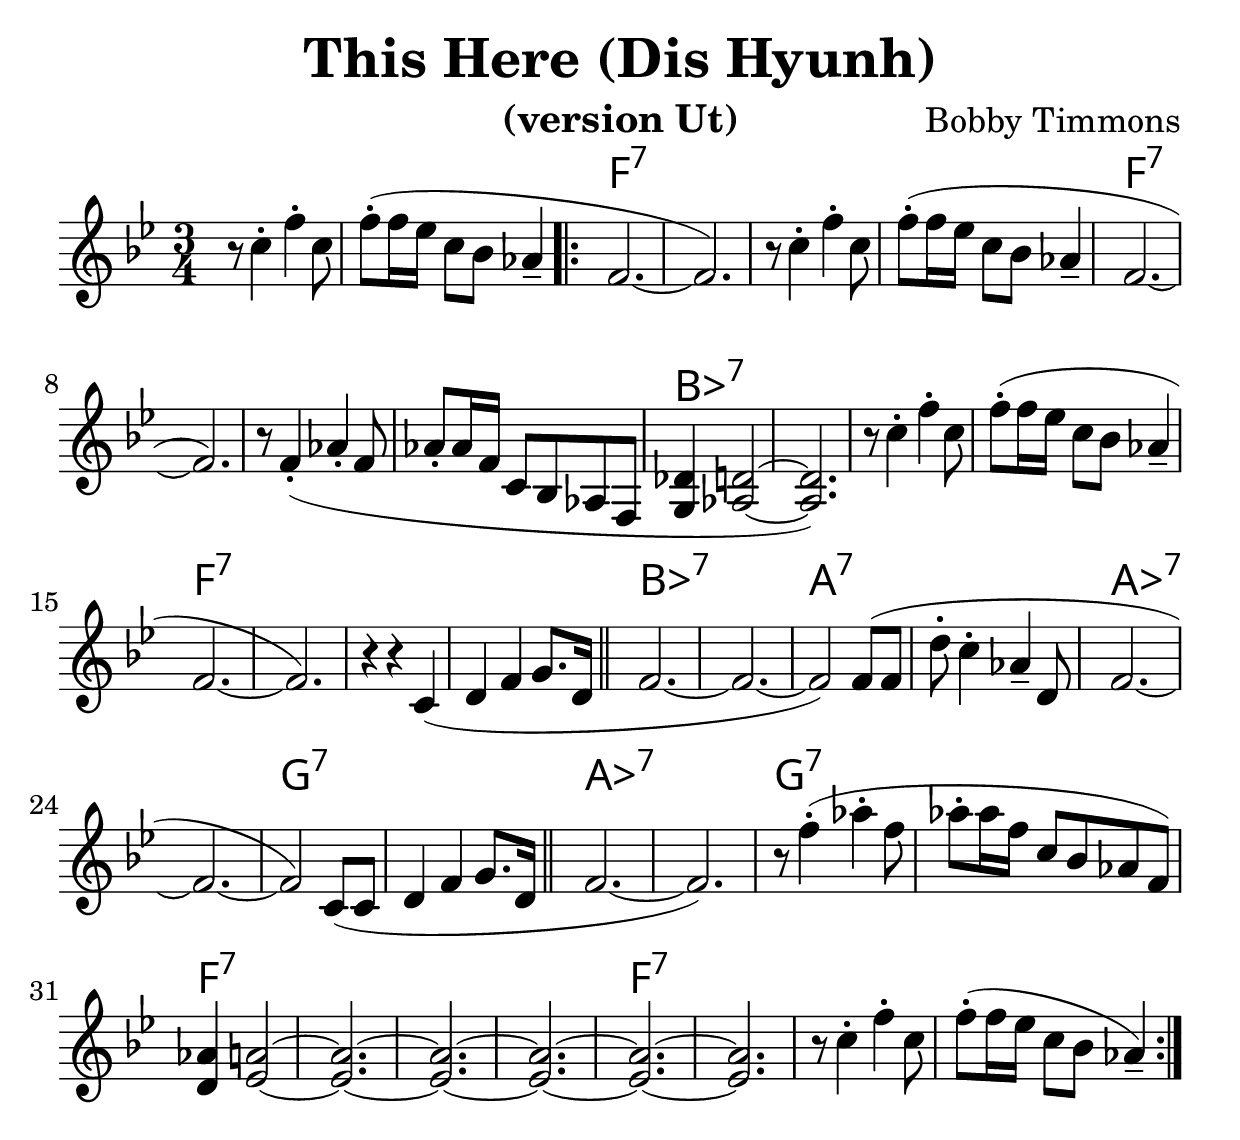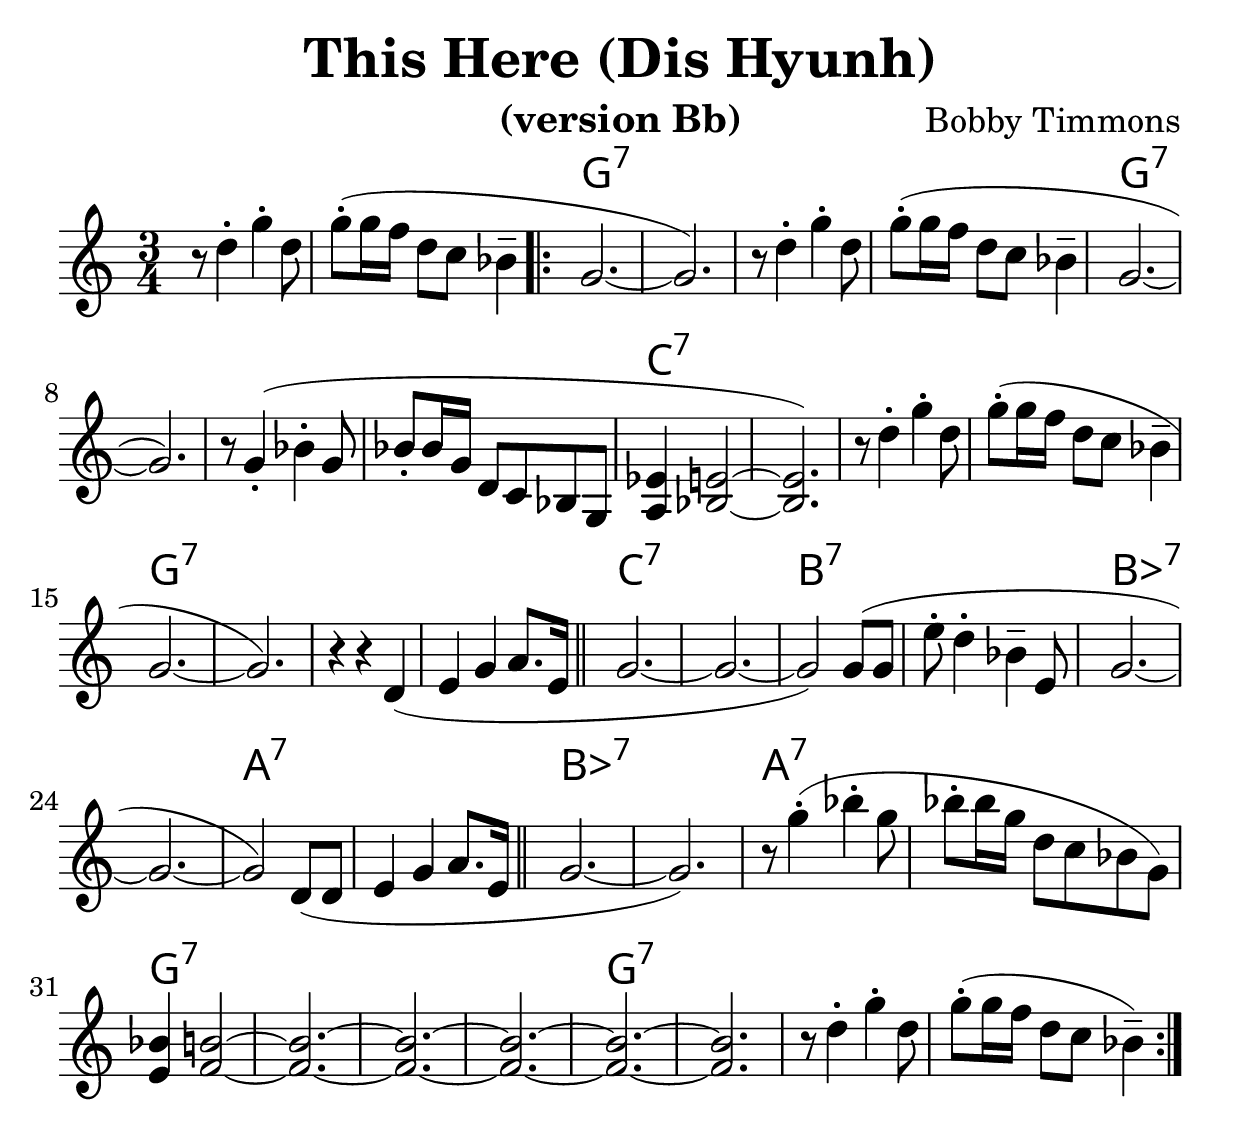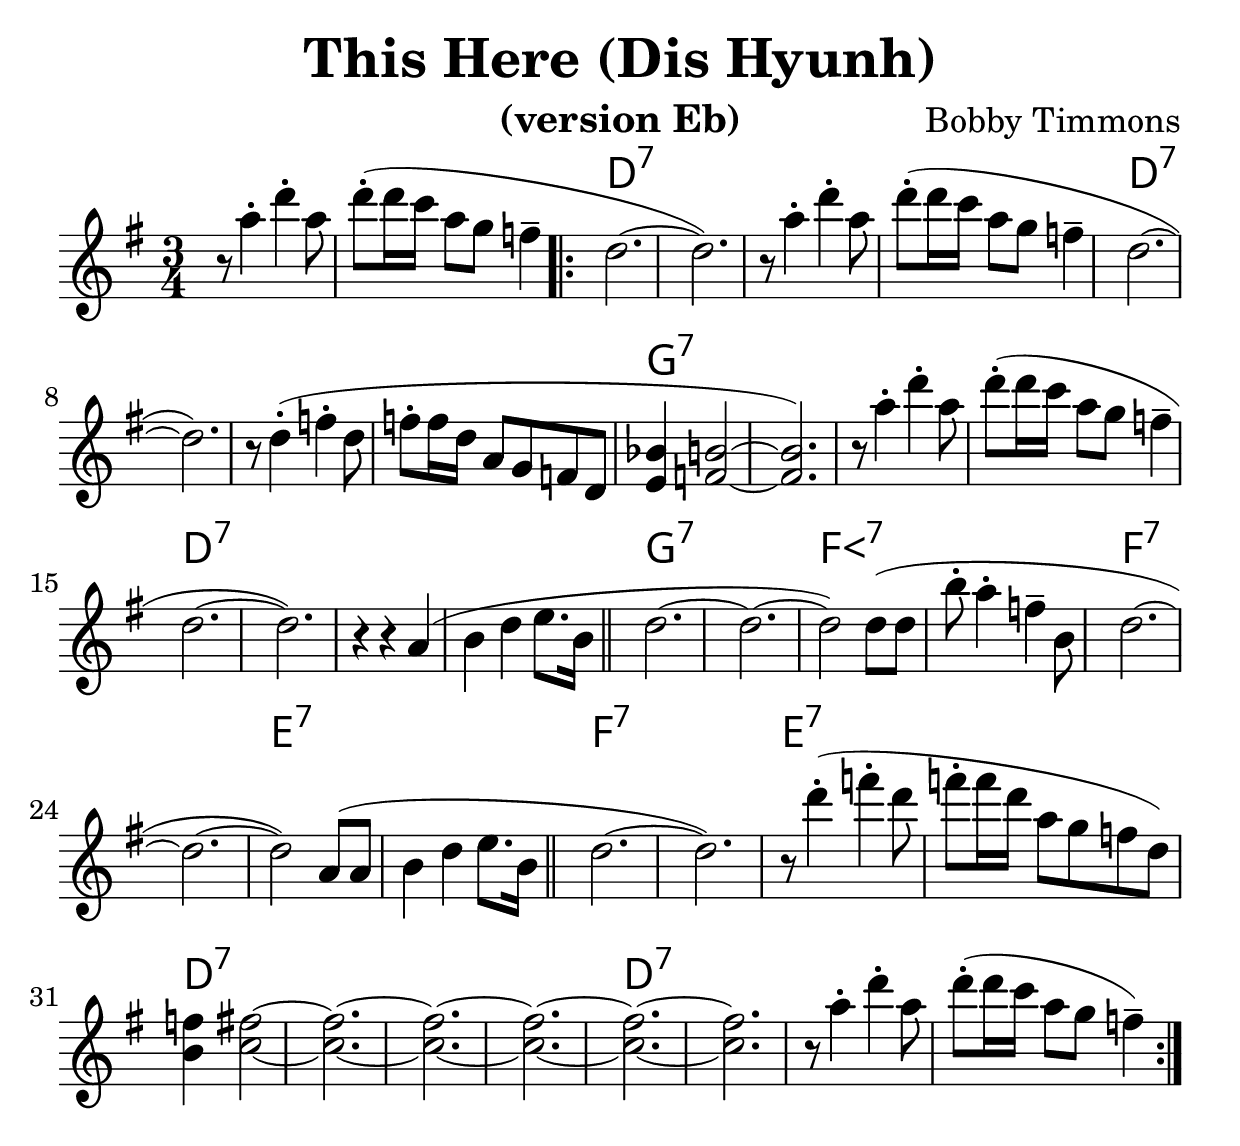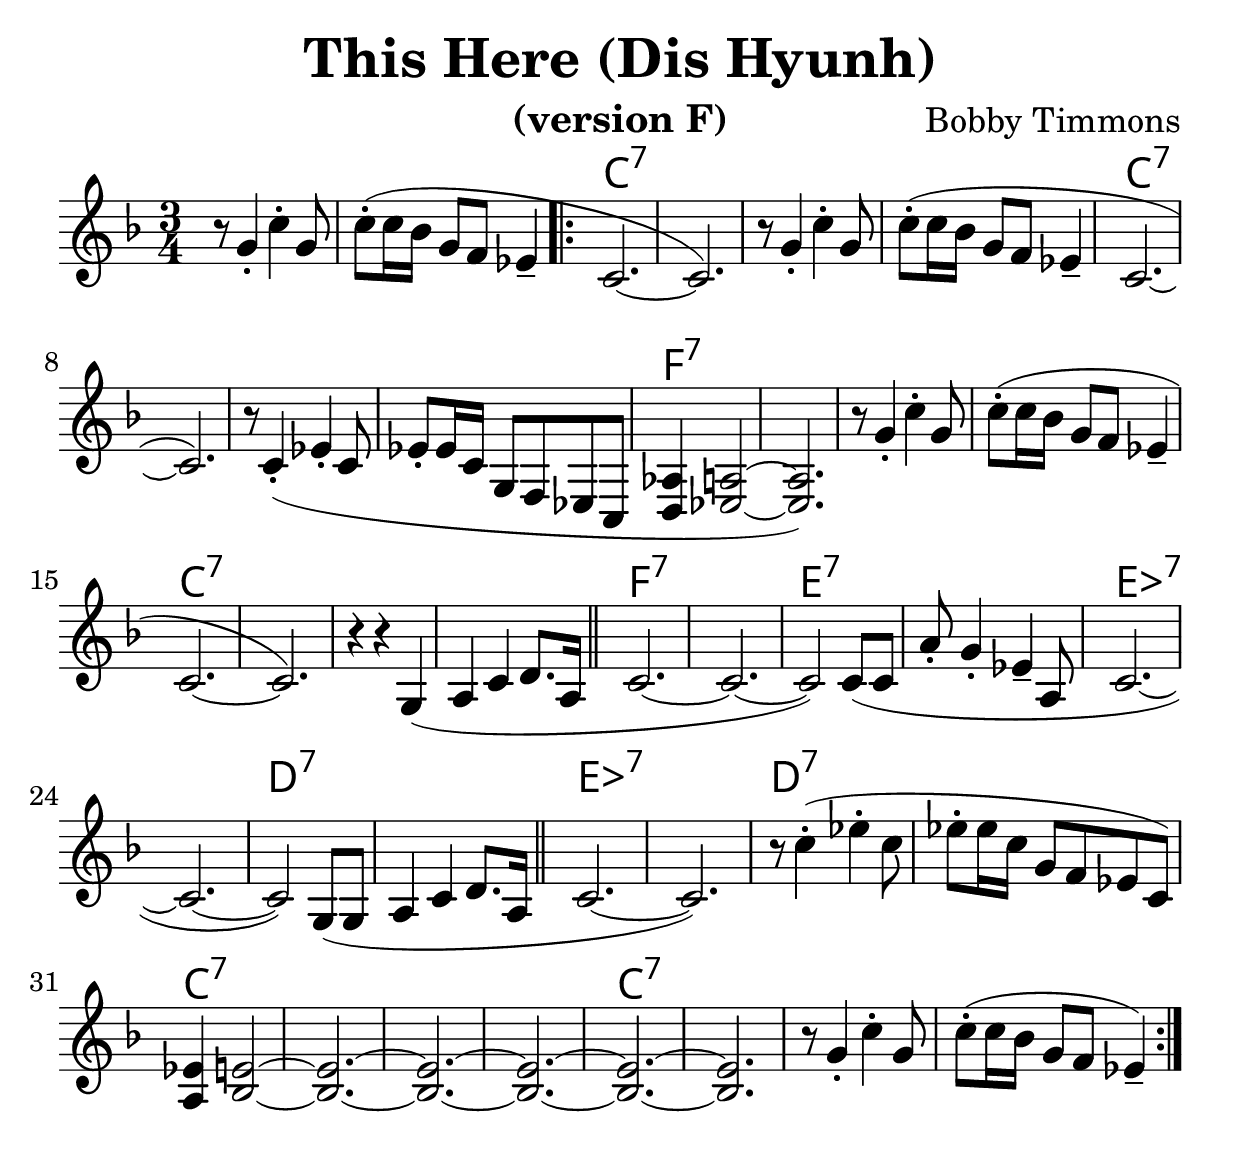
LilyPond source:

% Created on Sun Mar 14 14:57:14 CET 2010
\version "2.22.0"

#(set-global-staff-size 30)
#(set-default-paper-size "a4")
\include "utils/AccordsJazzDefs.ly"

\paper { indent = 0\cm} 

\header {
	title = "This Here (Dis Hyunh)" 
 	composer = "Bobby Timmons"
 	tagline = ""

}


accords = \chords {
	s2. s
	\repeat volta 2
	{
	f:7 s s s
	f:7 s s s
	bes:7 s s s
	f:7 s s s
	bes:7 s a:7 s aes:7 s g:7 s aes:7 s g:7 s
	f:7 s s s
	f:7 s s s}
}
staffViolon = \new Staff {
	\time 3/4
	\override Score.MetronomeMark.stencil = ##f
	\tempo 4 = 114 
	%\set Staff.instrumentName = "Bb"
	\set Staff.midiInstrument = "tenor sax"
	\key bes \major
	\clef treble
	\relative c' {
		\accidentalStyle modern-cautionary
 % Type notes here 
 	r8 c'4-. f-. c8
 	 f-. ( f16 ees c8 bes aes4--
 	 \repeat volta 2 {
 	f2.~ f )
 	r8 c'4-. f-. c8
 	 f-. ( f16 ees c8 bes aes4--
 	f2.~ f )
 	r8 f4-. ( aes-. f8
 	aes-. aes16 f c8 bes aes f
 	<<{g4 aes2~aes2.}{des4 d2~ d2. )}>>
 	r8 c'4-. f-. c8
 	f-. ( f16 ees c8 bes aes4--
 	f2.~ f )
 	r4 r c ( d f g8. d16 \bar "||" f2.~ f~ f2 )
 	f8 ( f d'-. c4-. aes-- d,8 f2.~ f~ f2 )
 	c8 ( c d4 f g8. d16 \bar "||" f2.~ f)
 	r8 f'4-. ( aes-. f8
 	aes-. aes16 f c8 bes aes f )
 	<<{aes4 a2~ a2.~ a2.~ a2.~ a2.~ a2.}{d,4 ees2~ ees2.~ ees2.~ ees2.~ ees2.~ ees2.}>>
 	r8 c'4-. f-. c8
 	f-. ( f16 ees c8 bes aes4-- )
 	 }
	}
}


theme = \staffViolon

\include "utils/books.ly"
